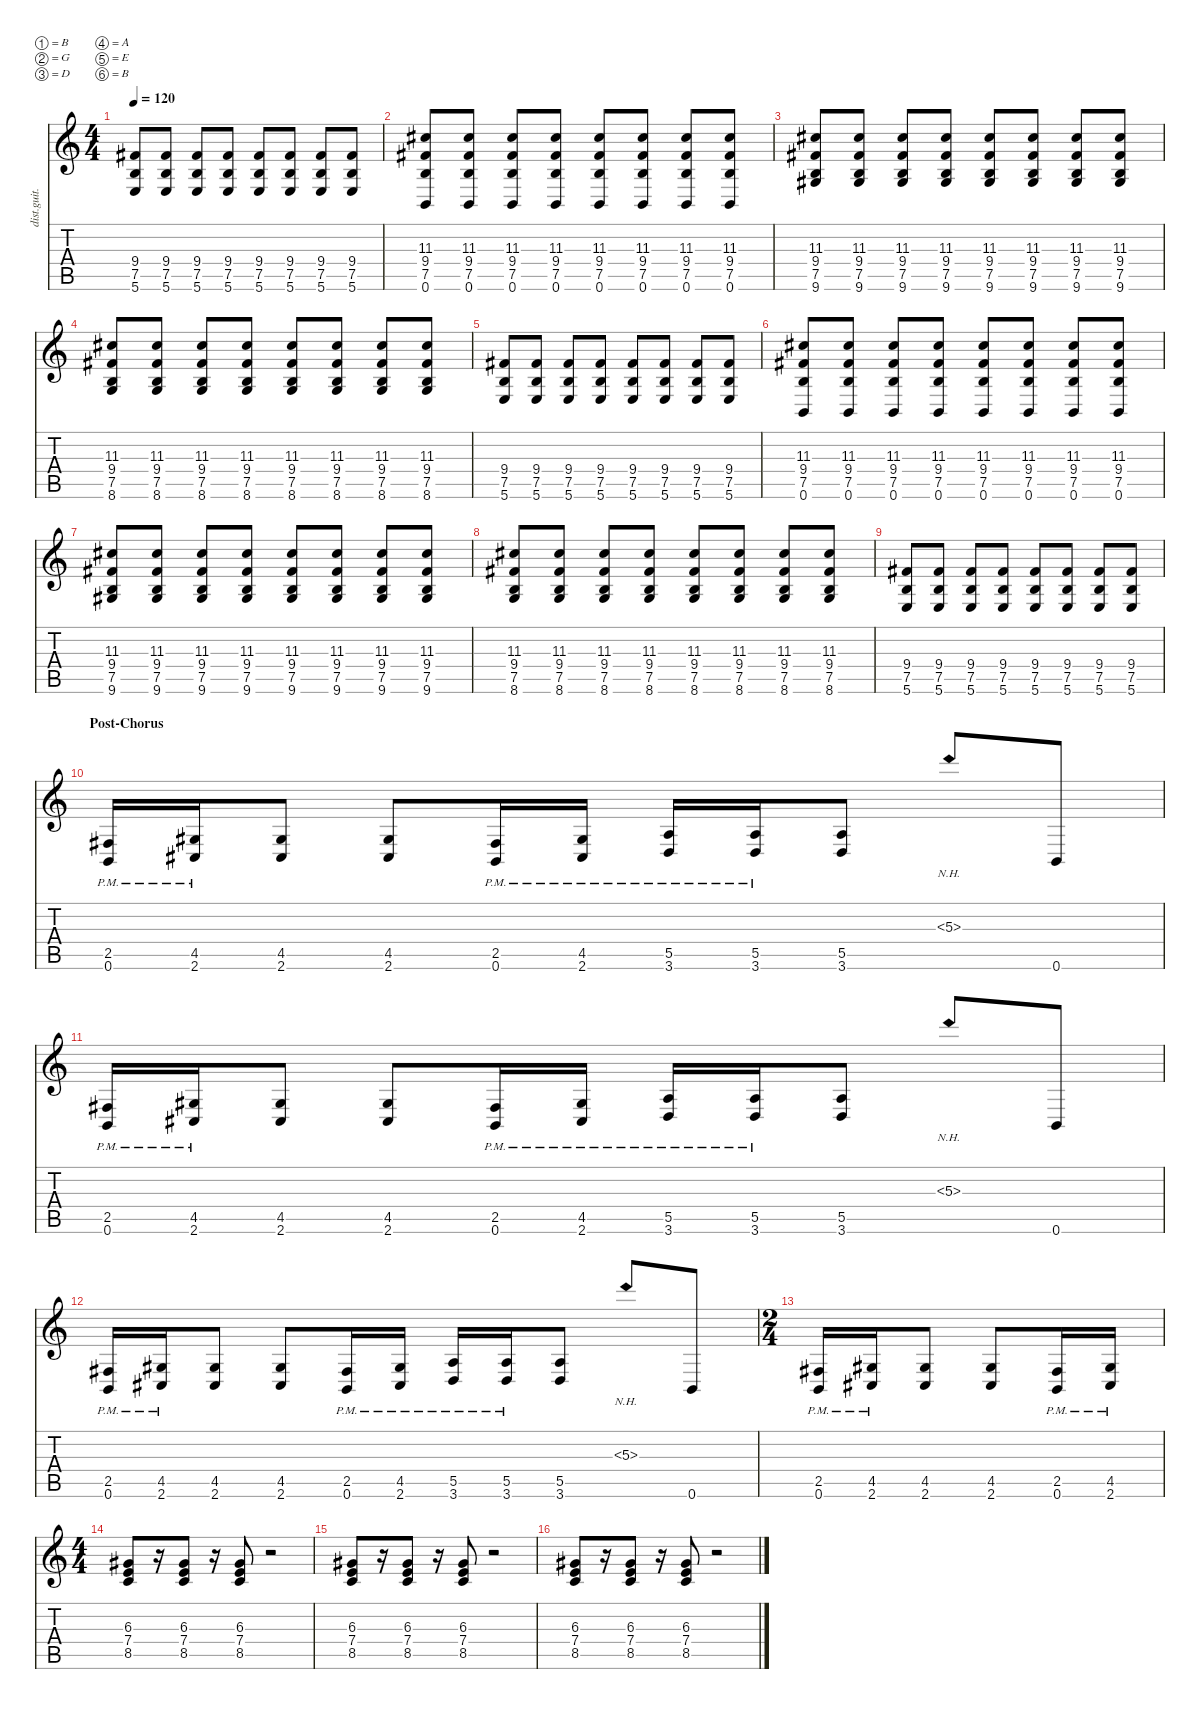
\defaultSystemsLayout 4
\hideDynamics
\bracketExtendMode nobrackets
\track ("Distortion Guitar - Petr" "dist.guit.") {instrument distortionguitar}
\staff {score tabs}
\tuning (B3 G3 D3 A2 E2 B1)
\ts (4 4)
\tempo 120
\clef g2
\ks c
(5.6 7.5 9.4{acc #}).8{dy ff} (5.6 7.5 9.4{acc #}).8 (5.6 7.5 9.4{acc #}).8 (5.6 7.5 9.4{acc #}).8 (5.6 7.5 9.4{acc #}).8 (5.6 7.5 9.4{acc #}).8 (5.6 7.5 9.4{acc #}).8 (5.6 7.5 9.4{acc #}).8 |
(7.5 9.4{acc #} 11.3{acc #} 0.6).8 (7.5 9.4{acc #} 11.3{acc #} 0.6).8 (7.5 9.4{acc #} 11.3{acc #} 0.6).8 (7.5 9.4{acc #} 11.3{acc #} 0.6).8 (7.5 9.4{acc #} 11.3{acc #} 0.6).8 (7.5 9.4{acc #} 11.3{acc #} 0.6).8 (7.5 9.4{acc #} 11.3{acc #} 0.6).8 (7.5 9.4{acc #} 11.3{acc #} 0.6).8 |
(7.5 9.4{acc #} 11.3{acc #} 9.6{acc #}).8 (7.5 9.4{acc #} 11.3{acc #} 9.6{acc #}).8 (7.5 9.4{acc #} 11.3{acc #} 9.6{acc #}).8 (7.5 9.4{acc #} 11.3{acc #} 9.6{acc #}).8 (7.5 9.4{acc #} 11.3{acc #} 9.6{acc #}).8 (7.5 9.4{acc #} 11.3{acc #} 9.6{acc #}).8 (7.5 9.4{acc #} 11.3{acc #} 9.6{acc #}).8 (7.5 9.4{acc #} 11.3{acc #} 9.6{acc #}).8 |
(7.5 9.4{acc #} 11.3{acc #} 8.6).8 (7.5 9.4{acc #} 11.3{acc #} 8.6).8 (7.5 9.4{acc #} 11.3{acc #} 8.6).8 (7.5 9.4{acc #} 11.3{acc #} 8.6).8 (7.5 9.4{acc #} 11.3{acc #} 8.6).8 (7.5 9.4{acc #} 11.3{acc #} 8.6).8 (7.5 9.4{acc #} 11.3{acc #} 8.6).8 (7.5 9.4{acc #} 11.3{acc #} 8.6).8 |
(5.6 7.5 9.4{acc #}).8 (5.6 7.5 9.4{acc #}).8 (5.6 7.5 9.4{acc #}).8 (5.6 7.5 9.4{acc #}).8 (5.6 7.5 9.4{acc #}).8 (5.6 7.5 9.4{acc #}).8 (5.6 7.5 9.4{acc #}).8 (5.6 7.5 9.4{acc #}).8 |
(7.5 9.4{acc #} 11.3{acc #} 0.6).8 (7.5 9.4{acc #} 11.3{acc #} 0.6).8 (7.5 9.4{acc #} 11.3{acc #} 0.6).8 (7.5 9.4{acc #} 11.3{acc #} 0.6).8 (7.5 9.4{acc #} 11.3{acc #} 0.6).8 (7.5 9.4{acc #} 11.3{acc #} 0.6).8 (7.5 9.4{acc #} 11.3{acc #} 0.6).8 (7.5 9.4{acc #} 11.3{acc #} 0.6).8 |
(7.5 9.4{acc #} 11.3{acc #} 9.6{acc #}).8 (7.5 9.4{acc #} 11.3{acc #} 9.6{acc #}).8 (7.5 9.4{acc #} 11.3{acc #} 9.6{acc #}).8 (7.5 9.4{acc #} 11.3{acc #} 9.6{acc #}).8 (7.5 9.4{acc #} 11.3{acc #} 9.6{acc #}).8 (7.5 9.4{acc #} 11.3{acc #} 9.6{acc #}).8 (7.5 9.4{acc #} 11.3{acc #} 9.6{acc #}).8 (7.5 9.4{acc #} 11.3{acc #} 9.6{acc #}).8 |
(7.5 9.4{acc #} 11.3{acc #} 8.6).8 (7.5 9.4{acc #} 11.3{acc #} 8.6).8 (7.5 9.4{acc #} 11.3{acc #} 8.6).8 (7.5 9.4{acc #} 11.3{acc #} 8.6).8 (7.5 9.4{acc #} 11.3{acc #} 8.6).8 (7.5 9.4{acc #} 11.3{acc #} 8.6).8 (7.5 9.4{acc #} 11.3{acc #} 8.6).8 (7.5 9.4{acc #} 11.3{acc #} 8.6).8 |
(5.6 7.5 9.4{acc #}).8 (5.6 7.5 9.4{acc #}).8 (5.6 7.5 9.4{acc #}).8 (5.6 7.5 9.4{acc #}).8 (5.6 7.5 9.4{acc #}).8 (5.6 7.5 9.4{acc #}).8 (5.6 7.5 9.4{acc #}).8 (5.6 7.5 9.4{acc #}).8 |
\section ("" "Post-Chorus")
(0.6{pm} 2.5{pm acc #}).16 (2.6{pm acc #} 4.5{pm acc #}).16 (2.6{acc #} 4.5{acc #}).8 (2.6{acc #} 4.5{acc #}).8 (0.6{pm} 2.5{pm acc #}).16 (2.6{pm acc #} 4.5{pm acc #}).16 (3.6{pm} 5.5{pm}).16 (3.6{pm} 5.5{pm}).16 (3.6 5.5).8 5.3{nh}.8 0.6.8 |
(0.6{pm} 2.5{pm acc #}).16 (2.6{pm acc #} 4.5{pm acc #}).16 (2.6{acc #} 4.5{acc #}).8 (2.6{acc #} 4.5{acc #}).8 (0.6{pm} 2.5{pm acc #}).16 (2.6{pm acc #} 4.5{pm acc #}).16 (3.6{pm} 5.5{pm}).16 (3.6{pm} 5.5{pm}).16 (3.6 5.5).8 5.3{nh}.8 0.6.8 |
(0.6{pm} 2.5{pm acc #}).16 (2.6{pm acc #} 4.5{pm acc #}).16 (2.6{acc #} 4.5{acc #}).8 (2.6{acc #} 4.5{acc #}).8 (0.6{pm} 2.5{pm acc #}).16 (2.6{pm acc #} 4.5{pm acc #}).16 (3.6{pm} 5.5{pm}).16 (3.6{pm} 5.5{pm}).16 (3.6 5.5).8 5.3{nh}.8 0.6.8 |
\ts (2 4)
\beaming (8 2 2)
(0.6{pm} 2.5{pm acc #}).16 (2.6{pm acc #} 4.5{pm acc #}).16 (2.6{acc #} 4.5{acc #}).8 (2.6{acc #} 4.5{acc #}).8 (0.6{pm} 2.5{pm acc #}).16 (2.6{pm acc #} 4.5{pm acc #}).16 |
\ts (4 4)
\beaming (8 2 2 2 2)
(7.4 8.5 6.3{acc #}).8 r.16 (7.4 8.5 6.3{acc #}).8 r.16 (7.4 8.5 6.3{acc #}).8 r.2 |
(7.4 8.5 6.3{acc #}).8 r.16 (7.4 8.5 6.3{acc #}).8 r.16 (7.4 8.5 6.3{acc #}).8 r.2 |
(7.4 8.5 6.3{acc #}).8 r.16 (7.4 8.5 6.3{acc #}).8 r.16 (7.4 8.5 6.3{acc #}).8 r.2
